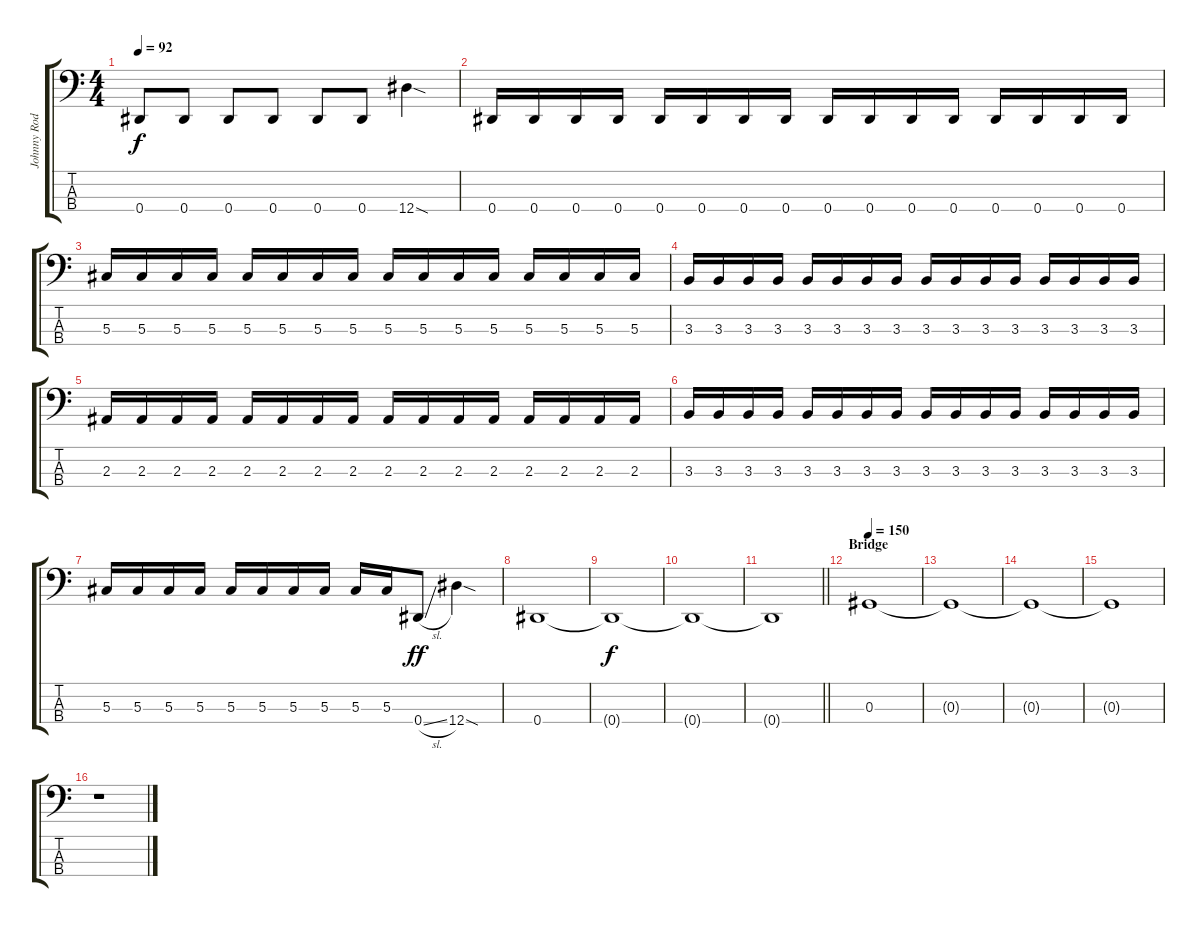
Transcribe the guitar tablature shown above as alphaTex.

\track ("Johnny Rod" "Johnny Rod") {instrument electricbasspick}
\staff {score tabs}
\tuning (Gb2 Db2 Ab1 Eb1) {hide}
\ts (4 4)
\tempo 92
\clef f4
\ks c
0.4.8{dy f} 0.4.8 0.4.8 0.4.8 0.4.8 0.4.8 12.4{sod}.4 |
0.4.16 0.4.16 0.4.16 0.4.16 0.4.16 0.4.16 0.4.16 0.4.16 0.4.16 0.4.16 0.4.16 0.4.16 0.4.16 0.4.16 0.4.16 0.4.16 |
5.3.16 5.3.16 5.3.16 5.3.16 5.3.16 5.3.16 5.3.16 5.3.16 5.3.16 5.3.16 5.3.16 5.3.16 5.3.16 5.3.16 5.3.16 5.3.16 |
3.3.16 3.3.16 3.3.16 3.3.16 3.3.16 3.3.16 3.3.16 3.3.16 3.3.16 3.3.16 3.3.16 3.3.16 3.3.16 3.3.16 3.3.16 3.3.16 |
2.3.16 2.3.16 2.3.16 2.3.16 2.3.16 2.3.16 2.3.16 2.3.16 2.3.16 2.3.16 2.3.16 2.3.16 2.3.16 2.3.16 2.3.16 2.3.16 |
3.3.16 3.3.16 3.3.16 3.3.16 3.3.16 3.3.16 3.3.16 3.3.16 3.3.16 3.3.16 3.3.16 3.3.16 3.3.16 3.3.16 3.3.16 3.3.16 |
5.3.16 5.3.16 5.3.16 5.3.16 5.3.16 5.3.16 5.3.16 5.3.16 5.3.16 5.3.16 0.4{sl}.8{dy ff} 12.4{sod}.4 |
0.4.1 |
0.4{t}.1{dy f} |
0.4{t}.1 |
\barLineRight lightlight
0.4{t}.1 |
\section ("" "Bridge")
\tempo 150
0.3.1 |
0.3{t}.1 |
0.3{t}.1 |
0.3{t}.1 |
r.1
